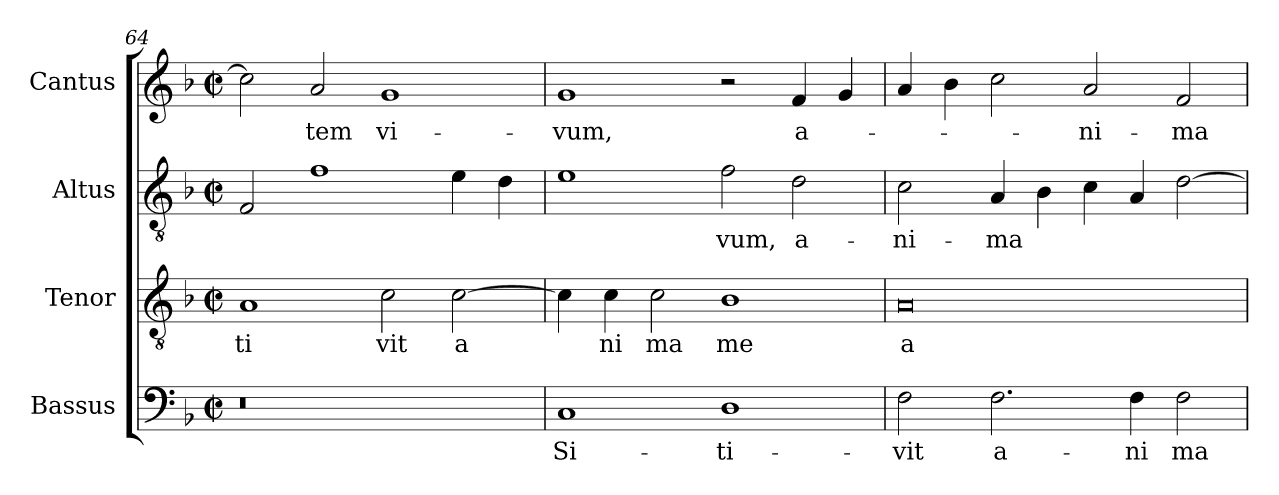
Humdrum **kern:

**kern	**text	**kern	**text	**kern	**text	**kern	**text
*part4	*part4	*part3	*part3	*part2	*part2	*part1	*part1
*staff4	*staff4	*staff3	*staff3	*staff2	*staff2	*staff1	*staff1
*I"Bassus	*	*I"Tenor	*	*I"Altus	*	*I"Cantus	*
*clefF4	*	*clefGv2	*	*clefGv2	*	*clefG2	*
*k[b-]	*	*k[b-]	*	*k[b-]	*	*k[b-]	*
*F:	*	*F:	*	*F:	*	*F:	*
*M2/2	*	*M2/2	*	*M2/2	*	*M2/2	*
*met(c|)	*	*met(c|)	*	*met(c|)	*	*met(c|)	*
=64	=64	=64	=64	=64	=64	=64	=64
!	!	!	!LO:LY:b:cj	!	!	!	!
0r	.	1A	ti	2F/	.	2cc\]	.
!	!	!	!	!	!	!	!LO:LY:b:cj
.	.	.	.	1f	.	2a/	-tem
!	!	!	!LO:LY:b:cj	!	!	!	!LO:LY:b:cj
.	.	2c\	vit	.	.	1g	vi-
!	!	!	!LO:LY:b:cj	!	!	!	!
.	.	[<2c\	a	4e\	.	.	.
.	.	.	.	4d\	.	.	.
!!LO:LB:g=z
=65	=65	=65	=65	=65	=65	=65	=65
!	!LO:LY:b:cj	!	!	!	!	!	!LO:LY:b:cj
1C	Si-	4c\]	.	1e	.	1g	-vum,
!	!	!	!LO:LY:b:cj	!	!	!	!
.	.	4c\	ni	.	.	.	.
!	!	!	!LO:LY:b:cj	!	!	!	!
.	.	2c\	ma	.	.	.	.
!	!LO:LY:b:cj	!	!LO:LY:b:cj	!	!LO:LY:b:cj	!	!
1D	-ti-	1B-	me	2f\	-vum,	2r	.
!	!	!	!	!	!LO:LY:b:cj	!	!LO:LY:b:cj
.	.	.	.	2d\	a-	4f/	a-
.	.	.	.	.	.	4g/	.
=66	=66	=66	=66	=66	=66	=66	=66
!	!LO:LY:b:cj	!	!LO:LY:b:cj	!	!LO:LY:b:cj	!	!
2F\	-vit	0A	a	2c\	-ni-	4a/	.
.	.	.	.	.	.	4b-\	.
!	!LO:LY:b:cj	!	!	!	!LO:LY:b	!	!
2.F\	a-	.	.	4A/	-ma	2cc\	.
.	.	.	.	4B-\	.	.	.
!	!	!	!	!	!	!	!LO:LY:b:cj
.	.	.	.	4c\	.	2a/	-ni-
!	!LO:LY:b:cj	!	!	!	!	!	!
4F\	-ni	.	.	4A/	.	.	.
!	!LO:LY:b:cj	!	!	!	!	!	!LO:LY:b:cj
2F\	ma	.	.	[>2d\	.	2f/	-ma
=	=	=	=	=	=	=	=
*-	*-	*-	*-	*-	*-	*-	*-
